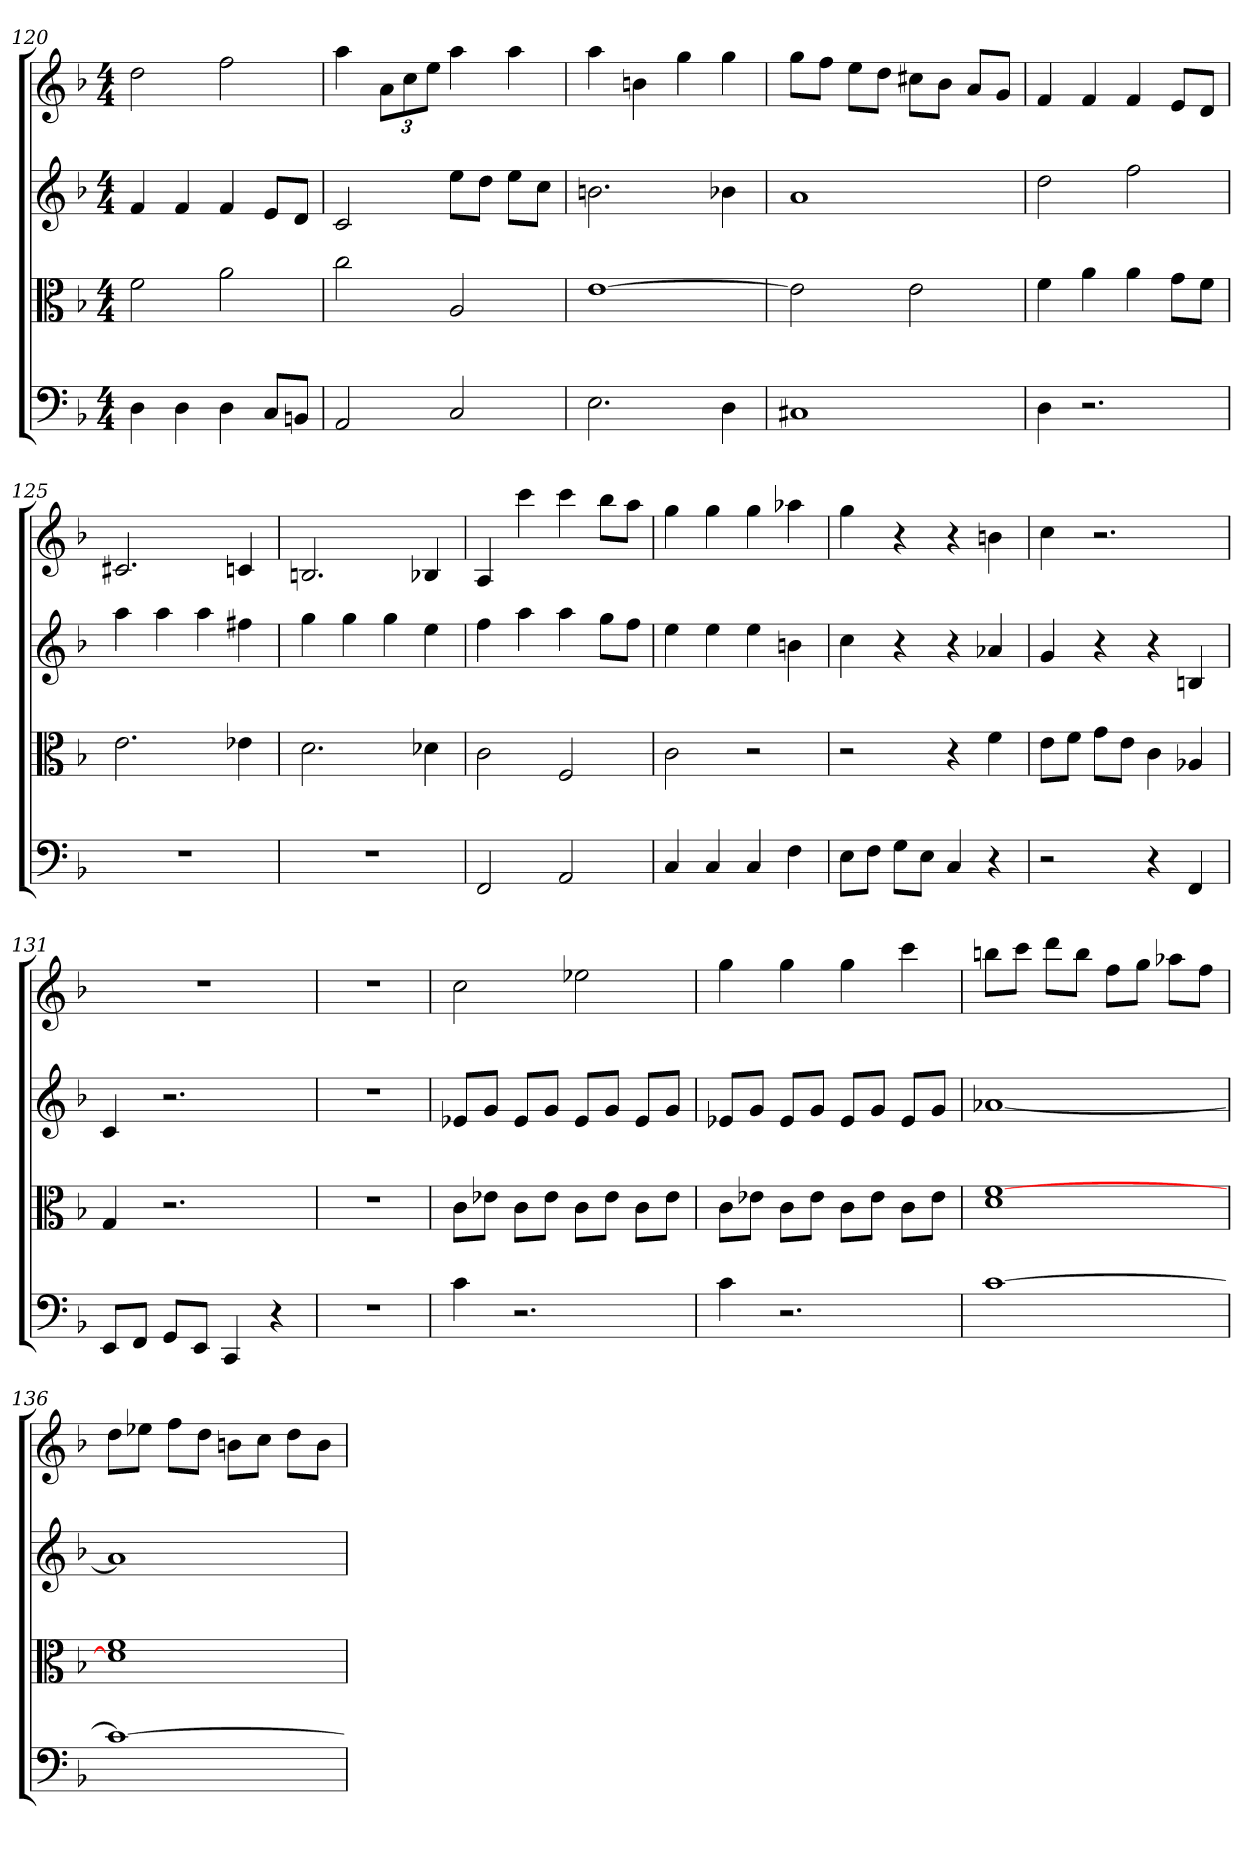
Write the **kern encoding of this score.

**kern	**kern	**kern	**kern
*part4	*part3	*part2	*part1
*staff4	*staff3	*staff2	*staff1
*clefF4	*clefC3	*	*
*k[b-]	*k[b-]	*k[b-]	*k[b-]
*F:	*F:	*F:	*F:
*M4/4	*M4/4	*M4/4	*M4/4
=120	=120	=120	=120
4D	2f	4f	2dd
4D	.	4f	.
4D	2a	4f	2ff
8C/L	.	8eL	.
8BBn/J	.	8dJ	.
=121	=121	=121	=121
2AA	2cc	2c	4aa
.	.	.	12aL
.	.	.	12cc
.	.	.	12eeJ
2C	2A	8eeL	4aa
.	.	8ddJ	.
.	.	8eeL	4aa
.	.	8ccJ	.
=122	=122	=122	=122
2.E	[1e	2.bn	4aa
.	.	.	4bn
.	.	.	4gg
4D	.	4b-X	4gg
=123	=123	=123	=123
1C#X	2e]	1a	8ggL
.	.	.	8ffJ
.	.	.	8eeL
.	.	.	8ddJ
.	2e	.	8cc#XL
.	.	.	8b-J
.	.	.	8aL
.	.	.	8gJ
=124	=124	=124	=124
4D	4f	2dd	4f
2.r	4a	.	4f
.	4a	2ff	4f
.	8g\L	.	8eL
.	8f\J	.	8dJ
=125	=125	=125	=125
1r	2.e	4aa	2.c#X
.	.	4aa	.
.	.	4aa	.
.	4e-X	4ff#X	4cn
=126	=126	=126	=126
1r	2.d	4gg	2.Bn
.	.	4gg	.
.	.	4gg	.
.	4d-X	4ee	4B-X
=127	=127	=127	=127
2FF	2c	4ff	4A
.	.	4aa	4ccc
2AA	2F	4aa	4ccc
.	.	8ggL	8bb-L
.	.	8ffJ	8aaJ
=128	=128	=128	=128
4C	2c	4ee	4gg
4C	.	4ee	4gg
4C	2r	4ee	4gg
4F	.	4bn	4aa-X
=129	=129	=129	=129
8E\L	2r	4cc	4gg
8F\J	.	.	.
8G\L	.	4r	4r
8E\J	.	.	.
4C	4r	4r	4r
4r	4f	4a-X	4bn
=130	=130	=130	=130
2r	8e\L	4g	4cc
.	8f\J	.	.
.	8g\L	4r	2.r
.	8e\J	.	.
4r	4c	4r	.
4FF	4A-X	4Bn	.
=131	=131	=131	=131
8EE/L	4G	4c	1r
8FF/J	.	.	.
8GG/L	2.r	2.r	.
8EE/J	.	.	.
4CC	.	.	.
4r	.	.	.
=132	=132	=132	=132
1r	1r	1r	1r
=133	=133	=133	=133
4c	8c\L	8e-XL	2cc
.	8e-X\J	8gJ	.
2.r	8c\L	8e-L	.
.	8e-\J	8gJ	.
.	8c\L	8e-L	2ee-X
.	8e-\J	8gJ	.
.	8c\L	8e-L	.
.	8e-\J	8gJ	.
=134	=134	=134	=134
4c	8c\L	8e-XL	4gg
.	8e-X\J	8gJ	.
2.r	8c\L	8e-L	4gg
.	8e-\J	8gJ	.
.	8c\L	8e-L	4gg
.	8e-\J	8gJ	.
.	8c\L	8e-L	4ccc
.	8e-\J	8gJ	.
=135	=135	=135	=135
[1c	1d [1f	[1a-X	8bbnL
.	.	.	8cccJ
.	.	.	8dddL
.	.	.	8bbJ
.	.	.	8ffL
.	.	.	8ggJ
.	.	.	8aa-XL
.	.	.	8ffJ
=136	=136	=136	=136
1c_	1d] 1f	1a-]	8ddL
.	.	.	8ee-XJ
.	.	.	8ffL
.	.	.	8ddJ
.	.	.	8bnL
.	.	.	8ccJ
.	.	.	8ddL
.	.	.	8bJ
=	=	=	=
*-	*-	*-	*-
